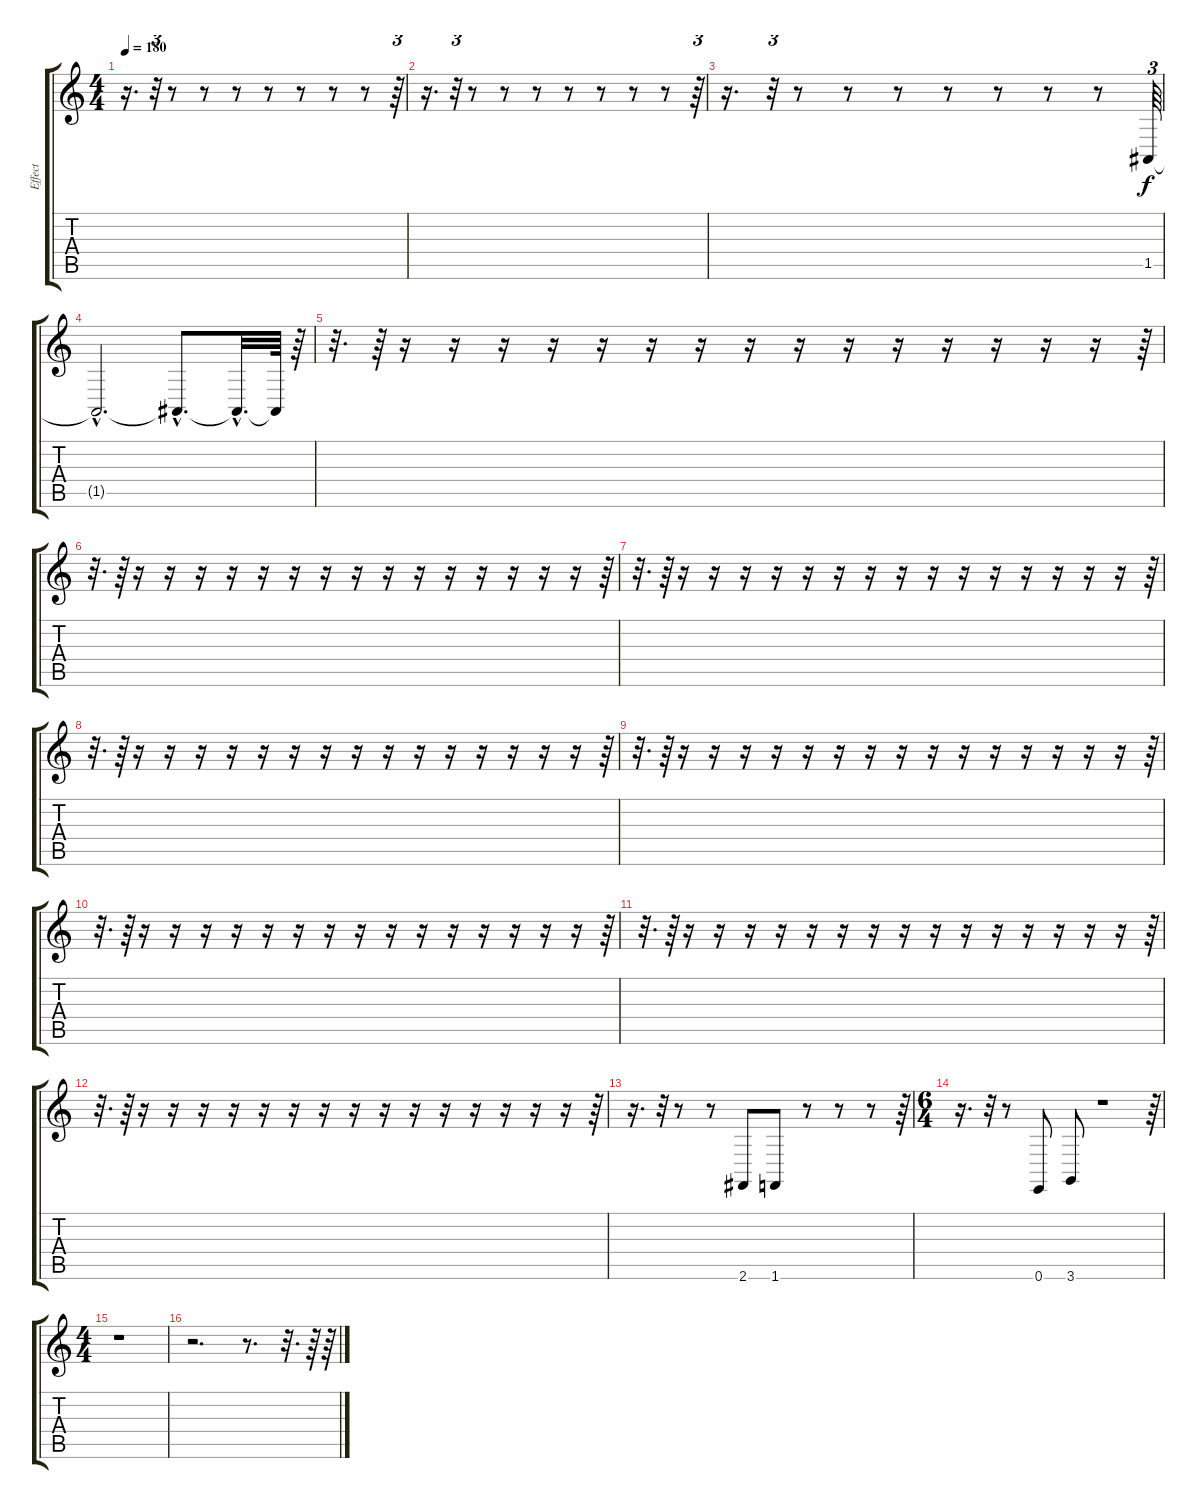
\track ("Effect" "Effect") {instrument fx3crystal}
\staff {score tabs}
\tuning (E4 B3 G3 D3 A2 E2) {hide}
\ts (4 4)
\tempo 180
\clef g2
\ks c
r.16{d dy f} r.32{tu (3 2)} r.8 r.8 r.8 r.8 r.8 r.8 r.8 r.64{tu (3 2)} |
r.16{d} r.32{tu (3 2)} r.8 r.8 r.8 r.8 r.8 r.8 r.8 r.64{tu (3 2)} |
r.16{d} r.32{tu (3 2)} r.8 r.8 r.8 r.8 r.8 r.8 r.8 1.5.64{tu (3 2)} |
1.5{hac t}.2{d} 1.5{hac t}.8{d} 1.5{hac t}.32{d} 1.5{t}.64 r.64{tu (3 2)} |
r.32{d} r.64 r.16 r.16 r.16 r.16 r.16 r.16 r.16 r.16 r.16 r.16 r.16 r.16 r.16 r.16 r.16 r.64{tu (3 2)} |
r.32{d} r.64 r.16 r.16 r.16 r.16 r.16 r.16 r.16 r.16 r.16 r.16 r.16 r.16 r.16 r.16 r.16 r.64{tu (3 2)} |
r.32{d} r.64 r.16 r.16 r.16 r.16 r.16 r.16 r.16 r.16 r.16 r.16 r.16 r.16 r.16 r.16 r.16 r.64{tu (3 2)} |
r.32{d} r.64 r.16 r.16 r.16 r.16 r.16 r.16 r.16 r.16 r.16 r.16 r.16 r.16 r.16 r.16 r.16 r.64{tu (3 2)} |
r.32{d} r.64 r.16 r.16 r.16 r.16 r.16 r.16 r.16 r.16 r.16 r.16 r.16 r.16 r.16 r.16 r.16 r.64{tu (3 2)} |
r.32{d} r.64 r.16 r.16 r.16 r.16 r.16 r.16 r.16 r.16 r.16 r.16 r.16 r.16 r.16 r.16 r.16 r.64{tu (3 2)} |
r.32{d} r.64 r.16 r.16 r.16 r.16 r.16 r.16 r.16 r.16 r.16 r.16 r.16 r.16 r.16 r.16 r.16 r.64{tu (3 2)} |
r.32{d} r.64 r.16 r.16 r.16 r.16 r.16 r.16 r.16 r.16 r.16 r.16 r.16 r.16 r.16 r.16 r.16 r.64{tu (3 2)} |
r.16{d} r.32{tu (3 2)} r.8 r.8 2.6.8 1.6.8 r.8 r.8 r.8 r.64{tu (3 2)} |
\ts (6 4)
r.16{d} r.32{tu (3 2)} r.8 0.6.8 3.6.8 r.1 r.64{tu (3 2)} |
\ts (4 4)
r.1 |
r.2{d} r.8{d} r.32{d} r.64 r.64{tu (3 2)}
